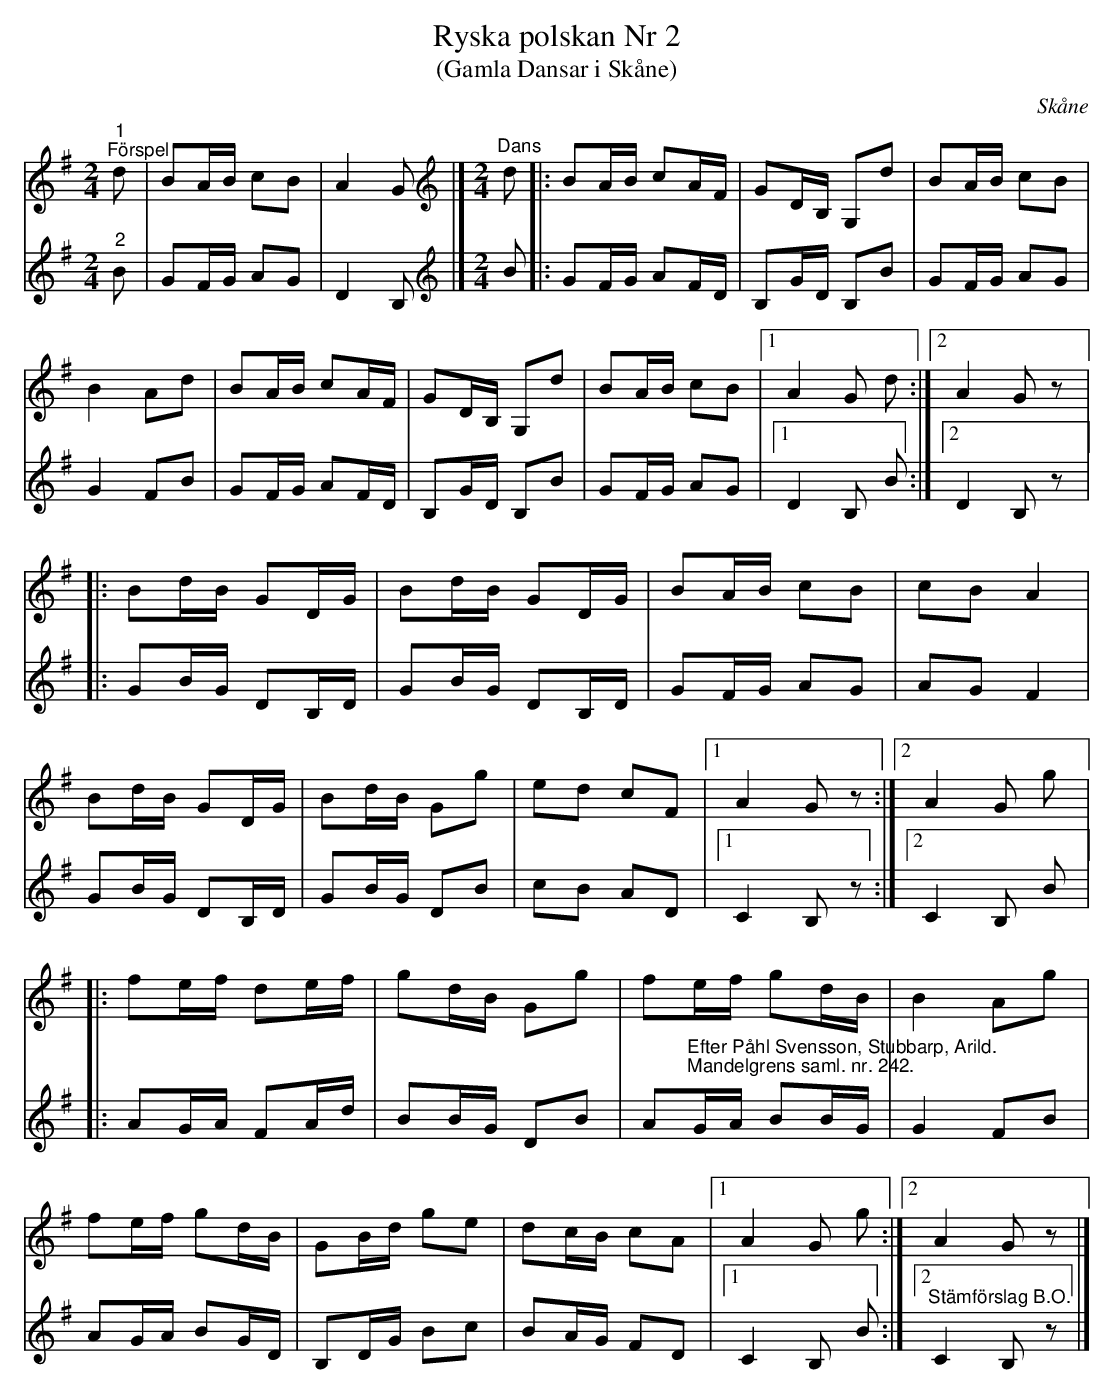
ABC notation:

X:1
T:Ryska polskan Nr 2
T:(Gamla Dansar i Skåne)
O:Skåne
L:1/8
M:2/4
K:G
V:1
"^1""^Förspel" d | BA/B/ cB | A2 G |][K:G][M:2/4][K:treble]"^Dans" d |: BA/B/ cA/F/ | GD/B,/ G,d | BA/B/ cB |
B2 Ad | BA/B/ cA/F/ | GD/B,/ G,d | BA/B/ cB |1 A2 G d :|2 A2 G z |:
Bd/B/ GD/G/ | Bd/B/ GD/G/ | BA/B/ cB | cB A2 |
Bd/B/ GD/G/ | Bd/B/ Gg | ed cF |1 A2 G z :|2 A2 G g |:
fe/f/ de/f/ | gd/B/ Gg | fe/f/ gd/B/ | B2 Ag |
fe/f/ gd/B/ | GB/d/ ge | dc/B/ cA |1 A2 G g :|2 A2 G z |]
V:2
"^2" B | GF/G/ AG | D2 B, |][K:G][M:2/4][K:treble] B |: GF/G/ AF/D/ | B,G/D/ B,B | GF/G/ AG |
G2 FB | GF/G/ AF/D/ | B,G/D/ B,B | GF/G/ AG |1 D2 B, B :|2 D2 B, z |: GB/G/ DB,/D/ |
GB/G/ DB,/D/ | GF/G/ AG | AG F2 | GB/G/ DB,/D/ | GB/G/ DB | cB AD |1 C2 B, z :|2 C2 B, B |:
AG/A/ FA/d/ | BB/G/ DB |
A"^Efter Påhl Svensson, Stubbarp, Arild.""^Mandelgrens saml. nr. 242."G/A/ BB/G/ | G2 FB |
AG/A/ BG/D/ | B,D/G/ Bc | BA/G/ FD |1 C2 B, B :|2"^Stämförslag B.O." C2 B, z |]
